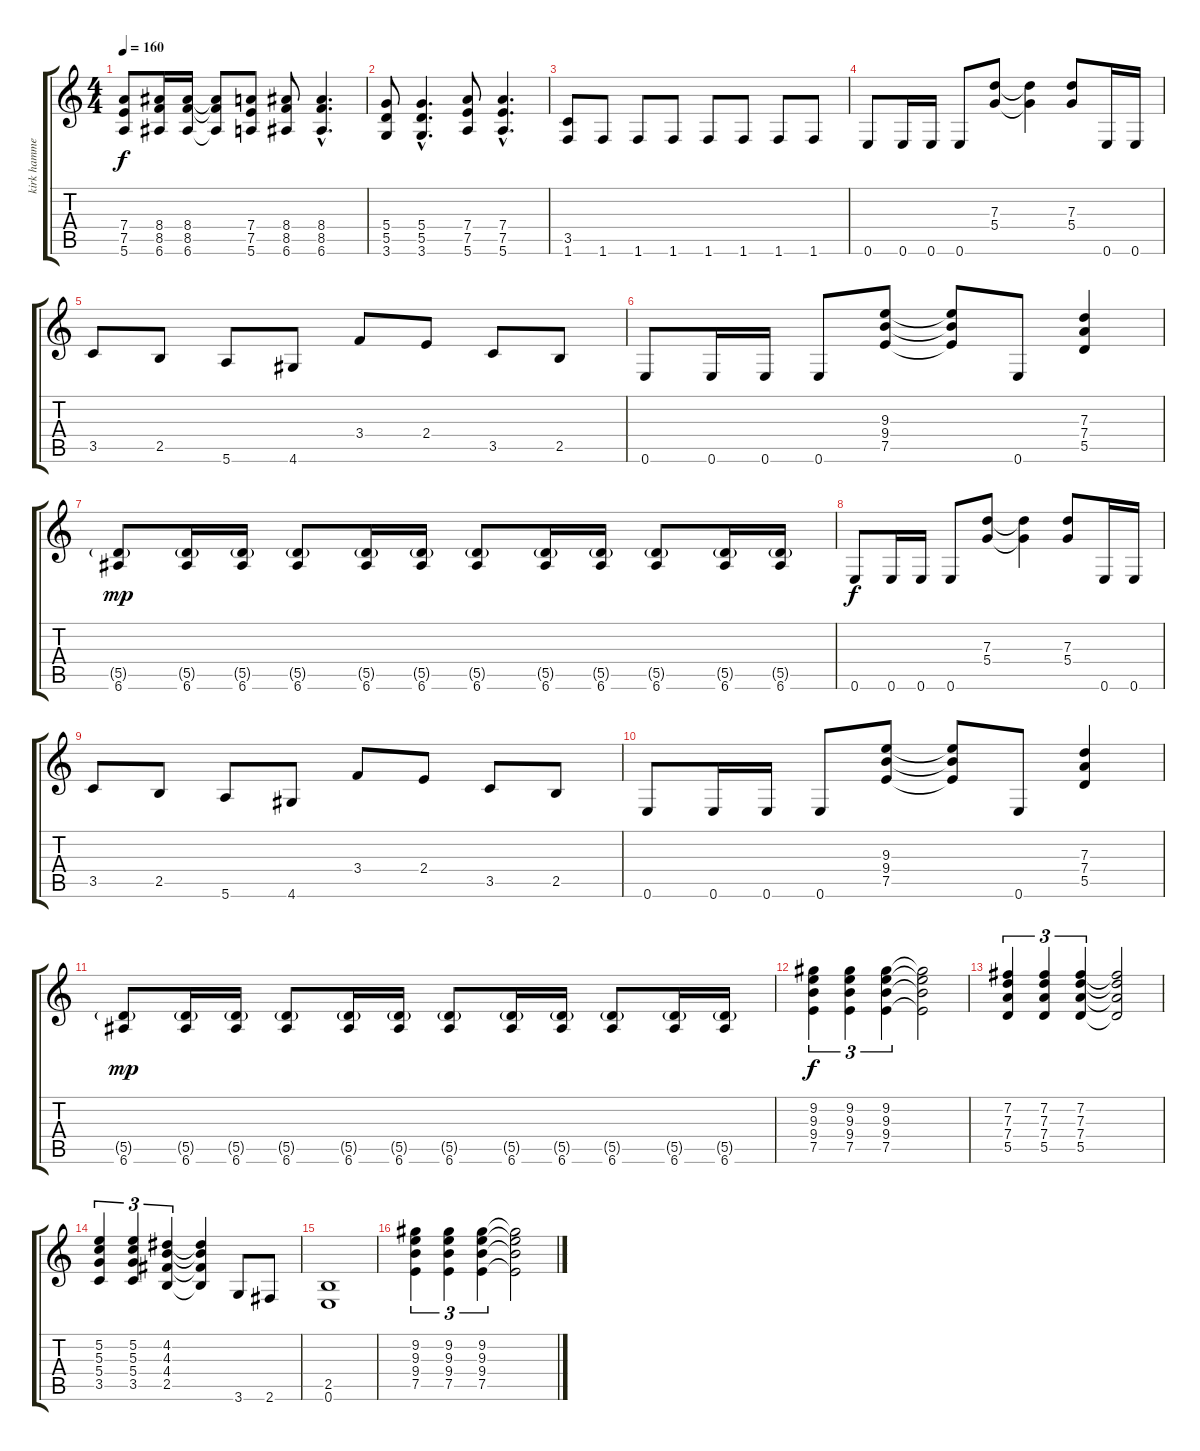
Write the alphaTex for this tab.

\track ("kirk hammett" "kirk hamme") {instrument distortionguitar}
\staff {score tabs}
\tuning (E4 B3 G3 D3 A2 E2) {hide}
\ts (4 4)
\tempo 160
\clef g2
\ks c
(7.4 7.5 5.6).8{dy f} (8.4 8.5 6.6).16 (8.4 8.5 6.6).16 (8.4{t} 8.5{t} 6.6{t}).8 (7.4 7.5 5.6).8 (8.4 8.5 6.6).8 (8.4{hac} 8.5{hac} 6.6{hac}).4{d} |
(5.4 5.5 3.6).8 (5.4{hac} 5.5{hac} 3.6{hac}).4{d} (7.4 7.5 5.6).8 (7.4{hac} 7.5{hac} 5.6{hac}).4{d} |
(3.5 1.6).8 1.6.8 1.6.8 1.6.8 1.6.8 1.6.8 1.6.8 1.6.8 |
0.6.8 0.6.16 0.6.16 0.6.8 (7.3 5.4).8 (7.3{t} 5.4{t}).4 (7.3 5.4).8 0.6.16 0.6.16 |
3.5.8 2.5.8 5.6.8 4.6.8 3.4.8 2.4.8 3.5.8 2.5.8 |
0.6.8 0.6.16 0.6.16 0.6.8 (9.3 9.4 7.5).8 (9.3{t} 9.4{t} 7.5{t}).8 0.6.8 (7.3 7.4 5.5).4 |
(5.5{g} 6.6).8{dy mp} (5.5{g} 6.6).16 (5.5{g} 6.6).16 (5.5{g} 6.6).8 (5.5{g} 6.6).16 (5.5{g} 6.6).16 (5.5{g} 6.6).8 (5.5{g} 6.6).16 (5.5{g} 6.6).16 (5.5{g} 6.6).8 (5.5{g} 6.6).16 (5.5{g} 6.6).16 |
0.6.8{dy f} 0.6.16 0.6.16 0.6.8 (7.3 5.4).8 (7.3{t} 5.4{t}).4 (7.3 5.4).8 0.6.16 0.6.16 |
3.5.8 2.5.8 5.6.8 4.6.8 3.4.8 2.4.8 3.5.8 2.5.8 |
0.6.8 0.6.16 0.6.16 0.6.8 (9.3 9.4 7.5).8 (9.3{t} 9.4{t} 7.5{t}).8 0.6.8 (7.3 7.4 5.5).4 |
(5.5{g} 6.6).8{dy mp} (5.5{g} 6.6).16 (5.5{g} 6.6).16 (5.5{g} 6.6).8 (5.5{g} 6.6).16 (5.5{g} 6.6).16 (5.5{g} 6.6).8 (5.5{g} 6.6).16 (5.5{g} 6.6).16 (5.5{g} 6.6).8 (5.5{g} 6.6).16 (5.5{g} 6.6).16 |
(9.2 9.3 9.4 7.5).4{tu (3 2) dy f} (9.2 9.3 9.4 7.5).4{tu (3 2)} (9.2 9.3 9.4 7.5).4{tu (3 2)} (9.2{t} 9.3{t} 9.4{t} 7.5{t}).2 |
(7.2 7.3 7.4 5.5).4{tu (3 2)} (7.2 7.3 7.4 5.5).4{tu (3 2)} (7.2 7.3 7.4 5.5).4{tu (3 2)} (7.2{t} 7.3{t} 7.4{t} 5.5{t}).2 |
(5.2 5.3 5.4 3.5).4{tu (3 2)} (5.2 5.3 5.4 3.5).4{tu (3 2)} (4.2 4.3 4.4 2.5).4{tu (3 2)} (4.2{t} 4.3{t} 4.4{t} 2.5{t}).4 3.6.8 2.6.8 |
(2.5 0.6).1 |
(9.2 9.3 9.4 7.5).4{tu (3 2)} (9.2 9.3 9.4 7.5).4{tu (3 2)} (9.2 9.3 9.4 7.5).4{tu (3 2)} (9.2{t} 9.3{t} 9.4{t} 7.5{t}).2
